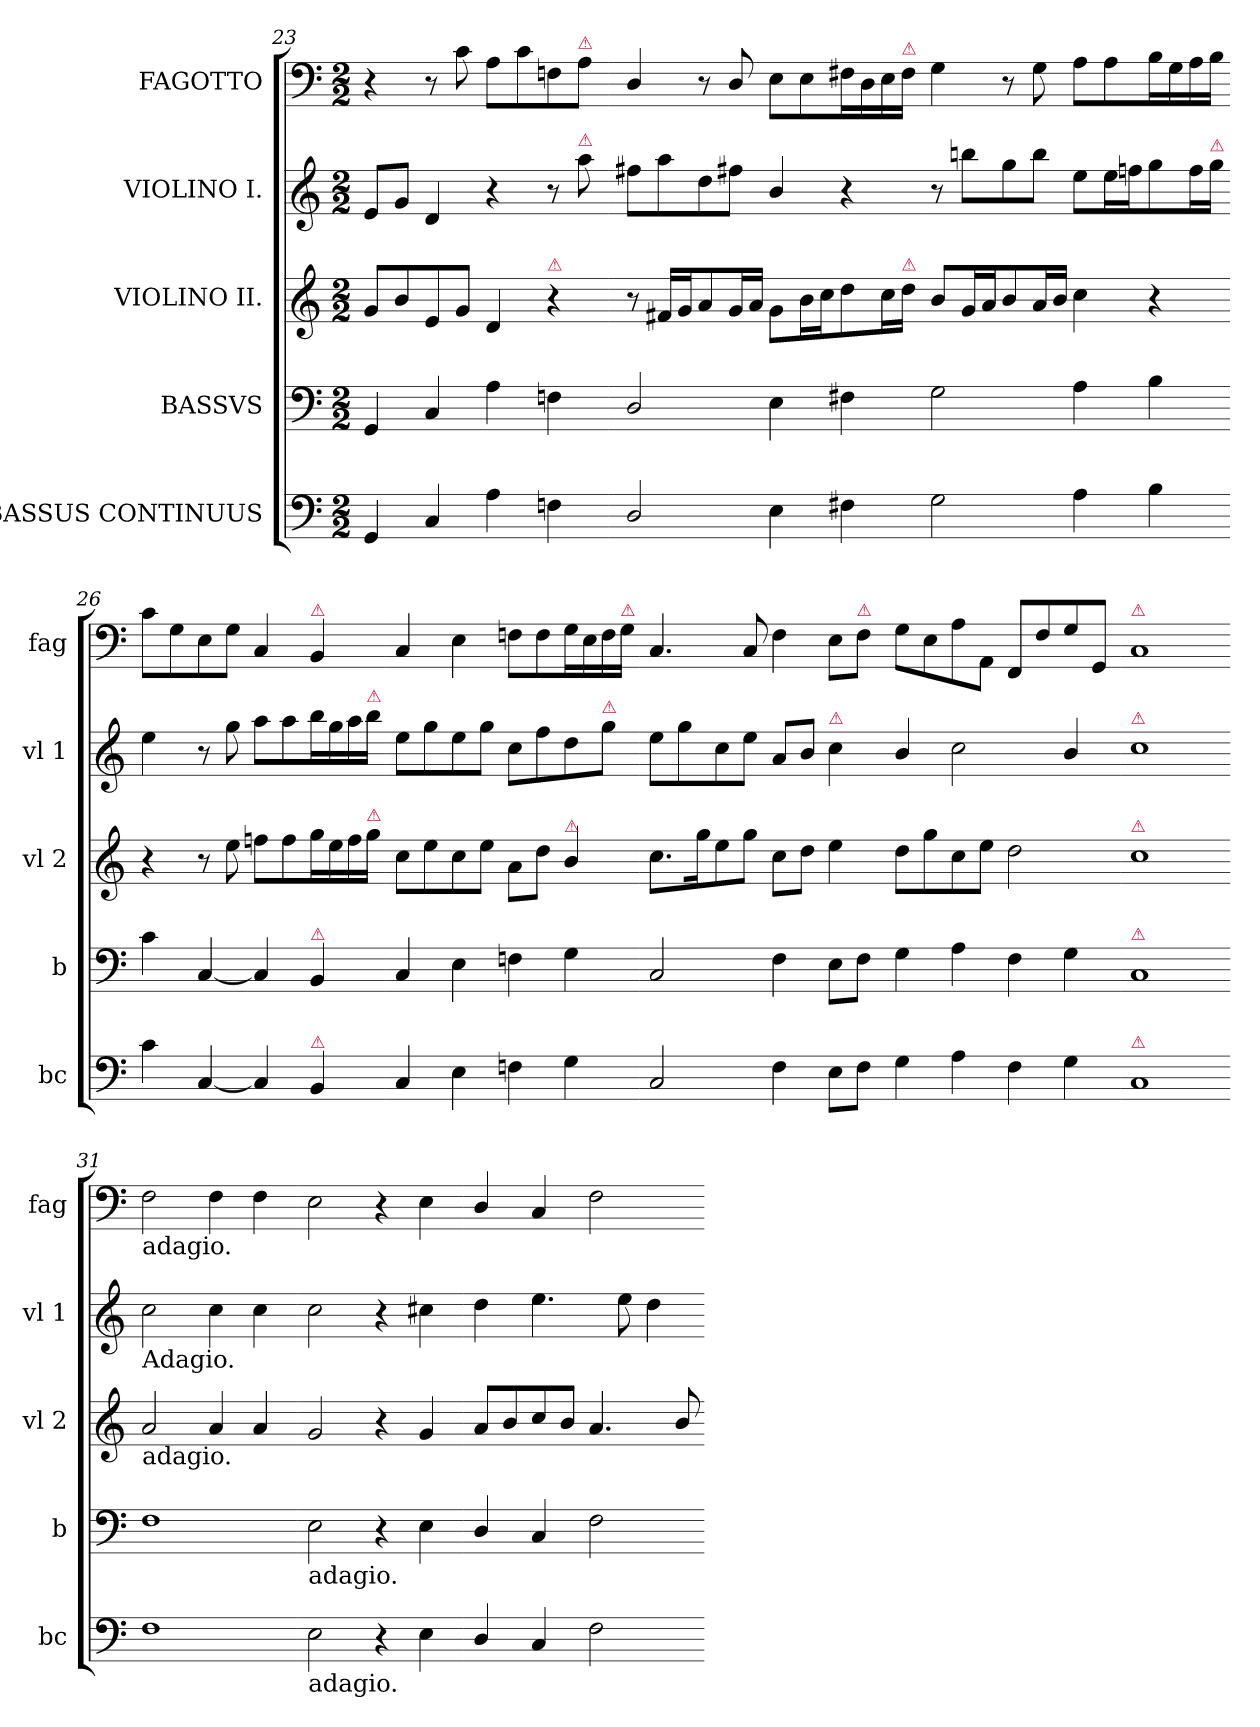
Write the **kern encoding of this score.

**kern	**kern	**kern	**kern	**kern
*part5	*part4	*part3	*part2	*part1
*staff5	*staff4	*staff3	*staff2	*staff1
*I"BASSUS CONTINUUS	*I"BASSVS	*I"VIOLINO II.	*I"VIOLINO I.	*I"FAGOTTO
*I'bc	*I'b	*I'vl 2	*I'vl 1	*I'fag
*clefF4	*clefF4	*clefG2	*clefG2	*clefF4
*k[]	*k[]	*k[]	*k[]	*k[]
*C:	*C:	*C:	*C:	*C:
*M2/2	*M2/2	*M2/2	*M2/2	*M2/2
=23	=23	=23	=23	=23
4GG/	4GG/	8g/L	8e/L	4r
.	.	8b/	8g/J	.
4C/	4C/	8e/	4d/	8r
.	.	8g/J	.	8c\
4A\	4A\	4d/	4r	8A\L
.	.	.	.	8c\
!	!	!LO:TX:a:color=crimson:t=⚠	!	!
4Fn\	4Fn\	4r	8r	8Fn\
!	!	!	!	!LO:TX:a:color=crimson:t=⚠
!	!	!	!LO:TX:a:color=crimson:t=⚠	!
.	.	.	8aa\	8A\J
=24-	=24-	=24-	=24-	=24-
2D/	2D/	8r	8ff#X\L	4D/
.	.	16f#X/LL	8aa\	.
.	.	16g/J	.	.
.	.	8a/	8dd\	8r
.	.	16g/L	8ff#X\J	8D/
.	.	16a/JJ	.	.
4E\	4E\	8g\L	4b/	8E\L
.	.	16b\L	.	8E\
.	.	16cc\J	.	.
4F#X\	4F#X\	8dd\	4r	16F#X\L
.	.	.	.	16D\
.	.	16cc\L	.	16E\
!	!	!	!	!LO:TX:a:color=crimson:t=⚠
!	!	!LO:TX:a:color=crimson:t=⚠	!	!
.	.	16dd\JJ	.	16F#\JJ
=25-	=25-	=25-	=25-	=25-
2G\	2G\	8b/L	8r	4G\
.	.	16g/L	8bbn\L	.
.	.	16a/J	.	.
.	.	8b/	8gg\	8r
.	.	16a/L	8bb\J	8G\
.	.	16b/JJ	.	.
4A\	4A\	4cc\	8ee\L	8A\L
.	.	.	16ee\L	8A\
.	.	.	16ffn\J	.
4B\	4B\	4r	8gg\	16B\L
.	.	.	.	16G\
.	.	.	16ff\L	16A\
!	!	!	!LO:TX:a:color=crimson:t=⚠	!
.	.	.	16gg\JJ	16B\JJ
=26-	=26-	=26-	=26-	=26-
4c\	4c\	4r	4ee\	8c\L
.	.	.	.	8G\
[4C/	[4C/	8r	8r	8E\
.	.	8ee\	8gg\	8G\J
4C/]	4C/]	8ffn\L	8aa\L	4C/
.	.	8ff\	8aa\	.
!	!	!	!	!LO:TX:a:color=crimson:t=⚠
!	!LO:TX:a:color=crimson:t=⚠	!	!	!
!LO:TX:a:color=crimson:t=⚠	!	!	!	!
4BB/	4BB/	16gg\L	16bb\L	4BB/
.	.	16ee\	16gg\	.
.	.	16ff\	16aa\	.
!	!	!	!LO:TX:a:color=crimson:t=⚠	!
!	!	!LO:TX:a:color=crimson:t=⚠	!	!
.	.	16gg\JJ	16bb\JJ	.
=27-	=27-	=27-	=27-	=27-
4C/	4C/	8cc\L	8ee\L	4C/
.	.	8ee\	8gg\	.
4E\	4E\	8cc\	8ee\	4E\
.	.	8ee\J	8gg\J	.
4Fn\	4Fn\	8a\L	8cc\L	8Fn\L
.	.	8dd\J	8ff\	8F\
!	!	!LO:TX:a:color=crimson:t=⚠	!	!
4G\	4G\	4b/	8dd\	16G\L
.	.	.	.	16E\
!	!	!	!LO:TX:a:color=crimson:t=⚠	!
.	.	.	8gg\J	16F\
!	!	!	!	!LO:TX:a:color=crimson:t=⚠
.	.	.	.	16G\JJ
=28-	=28-	=28-	=28-	=28-
2C/	2C/	8.cc\L	8ee\L	4.C/
.	.	.	8gg\	.
.	.	16gg\K	.	.
.	.	8ee\	8cc\	.
.	.	8gg\J	8ee\J	8C/
4F\	4F\	8cc\L	8a/L	4F\
.	.	8dd\J	8b/J	.
!	!	!	!LO:TX:a:color=crimson:t=⚠	!
8E\L	8E\L	4ee\	4cc\	8E\L
!	!	!	!	!LO:TX:a:color=crimson:t=⚠
8F\J	8F\J	.	.	8F\J
=29-	=29-	=29-	=29-	=29-
4G\	4G\	8dd\L	4b/	8G\L
.	.	8gg\	.	8E\
4A\	4A\	8cc\	2cc\	8A\
.	.	8ee\J	.	8AA\J
4F\	4F\	2dd\	.	8FF/L
.	.	.	.	8F/
4G\	4G\	.	4b/	8G/
.	.	.	.	8GG/J
=30-	=30-	=30-	=30-	=30-
!	!	!	!	!LO:TX:a:color=crimson:t=⚠
!	!	!	!LO:TX:a:color=crimson:t=⚠	!
!	!	!LO:TX:a:color=crimson:t=⚠	!	!
!	!LO:TX:a:color=crimson:t=⚠	!	!	!
!LO:TX:a:color=crimson:t=⚠	!	!	!	!
1C	1C	1cc	1cc	1C
=31-	=31-	=31-	=31-	=31-
!	!	!	!	!LO:TX:b:t=adagio.
!	!	!	!LO:TX:b:t=Adagio.	!
!	!	!LO:TX:b:t=adagio.	!	!
1F	1F	2a/	2cc\	2F\
.	.	4a/	4cc\	4F\
.	.	4a/	4cc\	4F\
=32-	=32-	=32-	=32-	=32-
!	!LO:TX:b:t=adagio.	!	!	!
!LO:TX:b:t=adagio.	!	!	!	!
2E\	2E\	2g/	2cc\	2E\
4r	4r	4r	4r	4r
4E\	4E\	4g/	4cc#X\	4E\
=33-	=33-	=33-	=33-	=33-
4D/	4D/	8a/L	4dd\	4D/
.	.	8b/	.	.
4C/	4C/	8cc/	4.ee\	4C/
.	.	8b/J	.	.
2F\	2F\	4.a/	.	2F\
.	.	.	8ee\	.
.	.	.	4dd\	.
.	.	8b/	.	.
=-	=-	=-	=-	=-
*-	*-	*-	*-	*-
